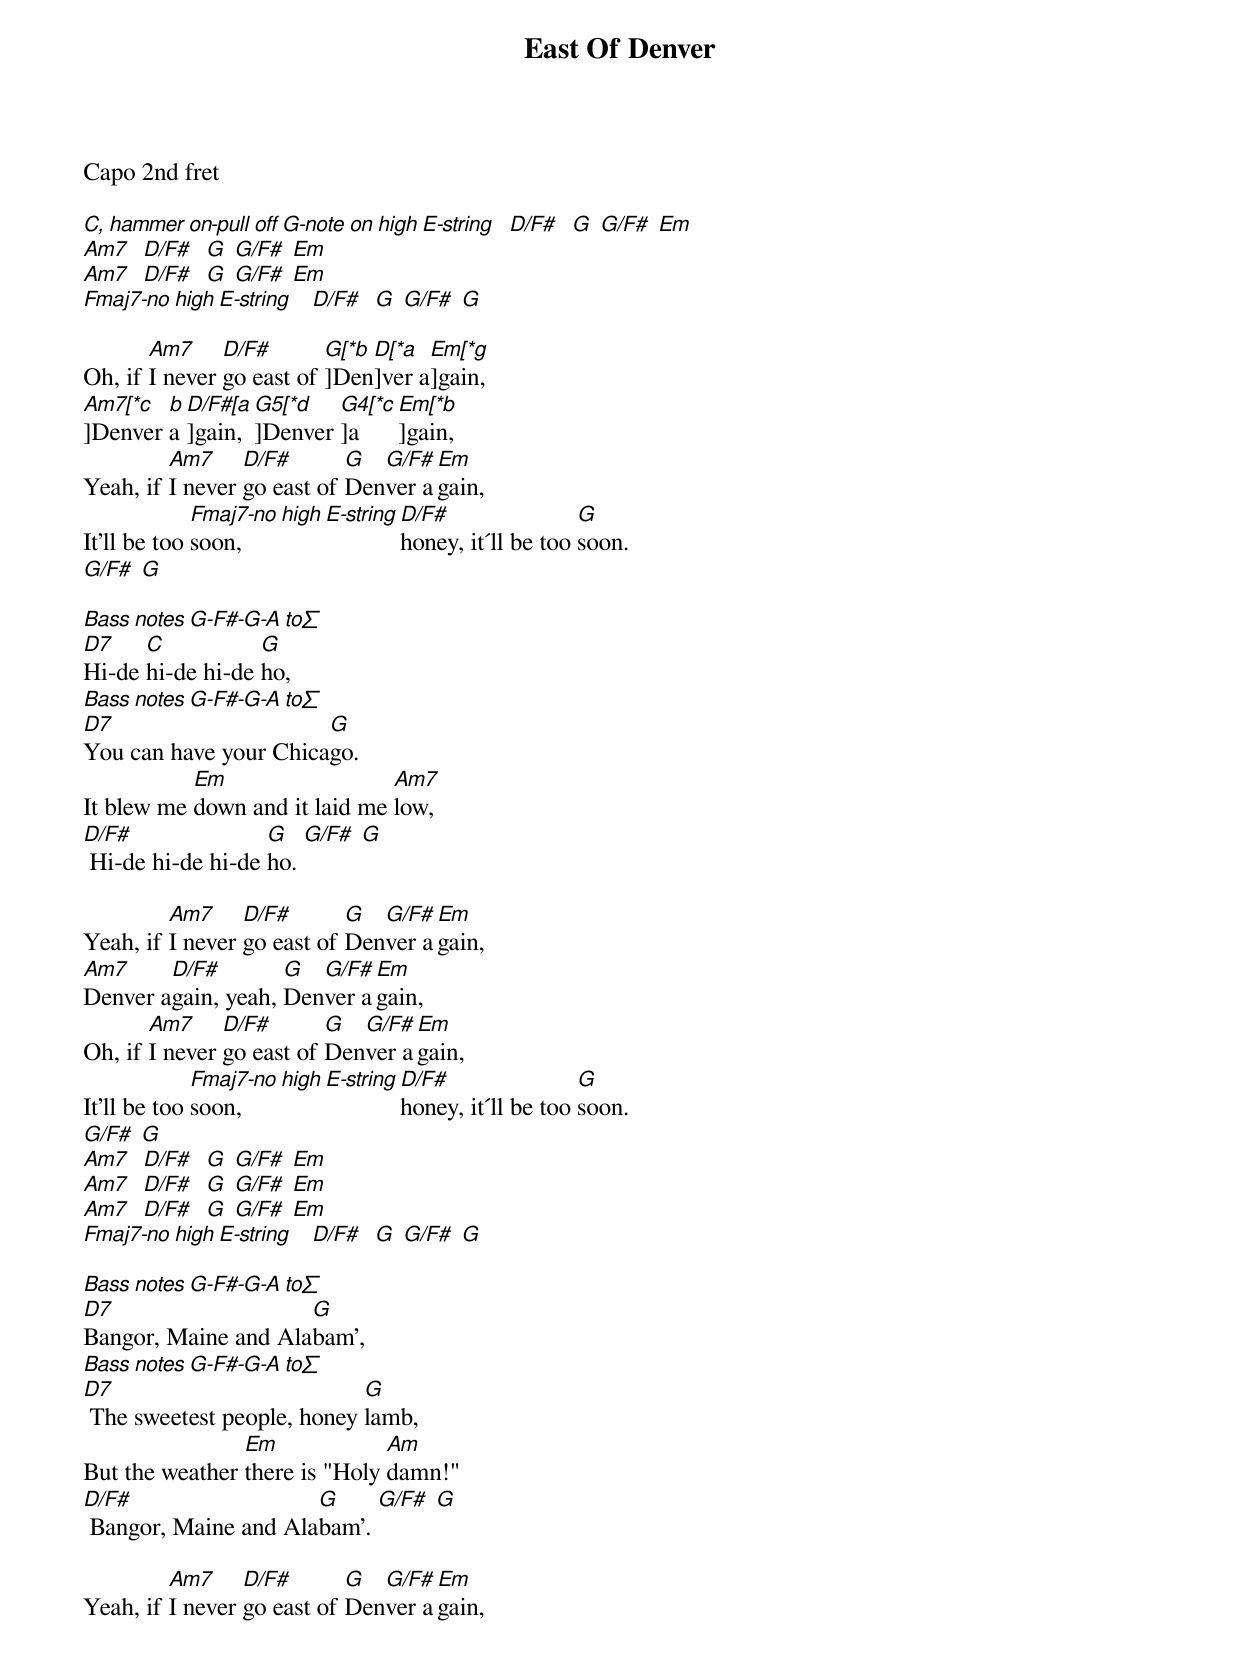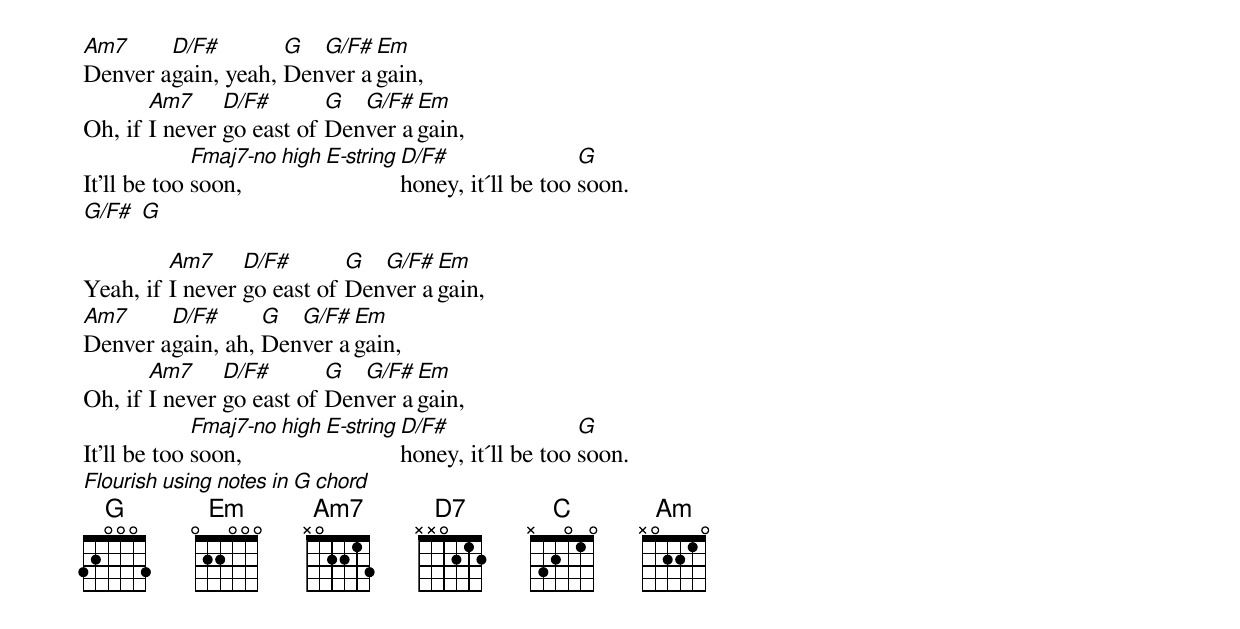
{title: East Of Denver}
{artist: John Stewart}
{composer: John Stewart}
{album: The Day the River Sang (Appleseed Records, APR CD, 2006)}

Capo 2nd fret

[C, hammer on-pull off G-note on high E-string]  [D/F#]  [G] [G/F#] [Em]
[Am7]  [D/F#]  [G] [G/F#] [Em]
[Am7]  [D/F#]  [G] [G/F#] [Em]
[Fmaj7-no high E-string]   [D/F#]  [G] [G/F#] [G]

Oh, if [Am7]I never [D/F#]go east of [G[*b]]Den[D[*a]]ver a[Em[*g]]gain,
[Am7[*c]]Denver [*b]a[D/F#[a]]gain, [G5[*d]]Denver [G4[*c]]a[Em[*b]]gain,
Yeah, if [Am7]I never [D/F#]go east of [G]Den[G/F#]ver a[Em]gain,
It'll be too [Fmaj7-no high E-string]soon, [D/F#]honey, it´ll be too [G]soon.
[G/F#] [G]

[Bass notes G-F#-G-A to∑]
[D7]Hi-de [C]hi-de hi-de [G]ho,
[Bass notes G-F#-G-A to∑]
[D7]You can have your Chica[G]go.
It blew me [Em]down and it laid me [Am7]low,
[D/F#] Hi-de hi-de hi-de [G]ho. [G/F#] [G]

Yeah, if [Am7]I never [D/F#]go east of [G]Den[G/F#]ver a[Em]gain,
[Am7]Denver a[D/F#]gain, yeah, [G]Den[G/F#]ver a[Em]gain,
Oh, if [Am7]I never [D/F#]go east of [G]Den[G/F#]ver a[Em]gain,
It'll be too [Fmaj7-no high E-string]soon, [D/F#]honey, it´ll be too [G]soon.
[G/F#] [G]
[Am7]  [D/F#]  [G] [G/F#] [Em]
[Am7]  [D/F#]  [G] [G/F#] [Em]
[Am7]  [D/F#]  [G] [G/F#] [Em]
[Fmaj7-no high E-string]   [D/F#]  [G] [G/F#] [G]

[Bass notes G-F#-G-A to∑]
[D7]Bangor, Maine and Ala[G]bam',
[Bass notes G-F#-G-A to∑]
[D7] The sweetest people, honey [G]lamb,
But the weather [Em]there is "Holy [Am]damn!"
[D/F#] Bangor, Maine and Ala[G]bam'. [G/F#] [G]

Yeah, if [Am7]I never [D/F#]go east of [G]Den[G/F#]ver a[Em]gain,
[Am7]Denver a[D/F#]gain, yeah, [G]Den[G/F#]ver a[Em]gain,
Oh, if [Am7]I never [D/F#]go east of [G]Den[G/F#]ver a[Em]gain,
It'll be too [Fmaj7-no high E-string]soon, [D/F#]honey, it´ll be too [G]soon.
[G/F#] [G]

Yeah, if [Am7]I never [D/F#]go east of [G]Den[G/F#]ver a[Em]gain,
[Am7]Denver a[D/F#]gain, ah, [G]Den[G/F#]ver a[Em]gain,
Oh, if [Am7]I never [D/F#]go east of [G]Den[G/F#]ver a[Em]gain,
It'll be too [Fmaj7-no high E-string]soon, [D/F#]honey, it´ll be too [G]soon.
[Flourish using notes in G chord]
